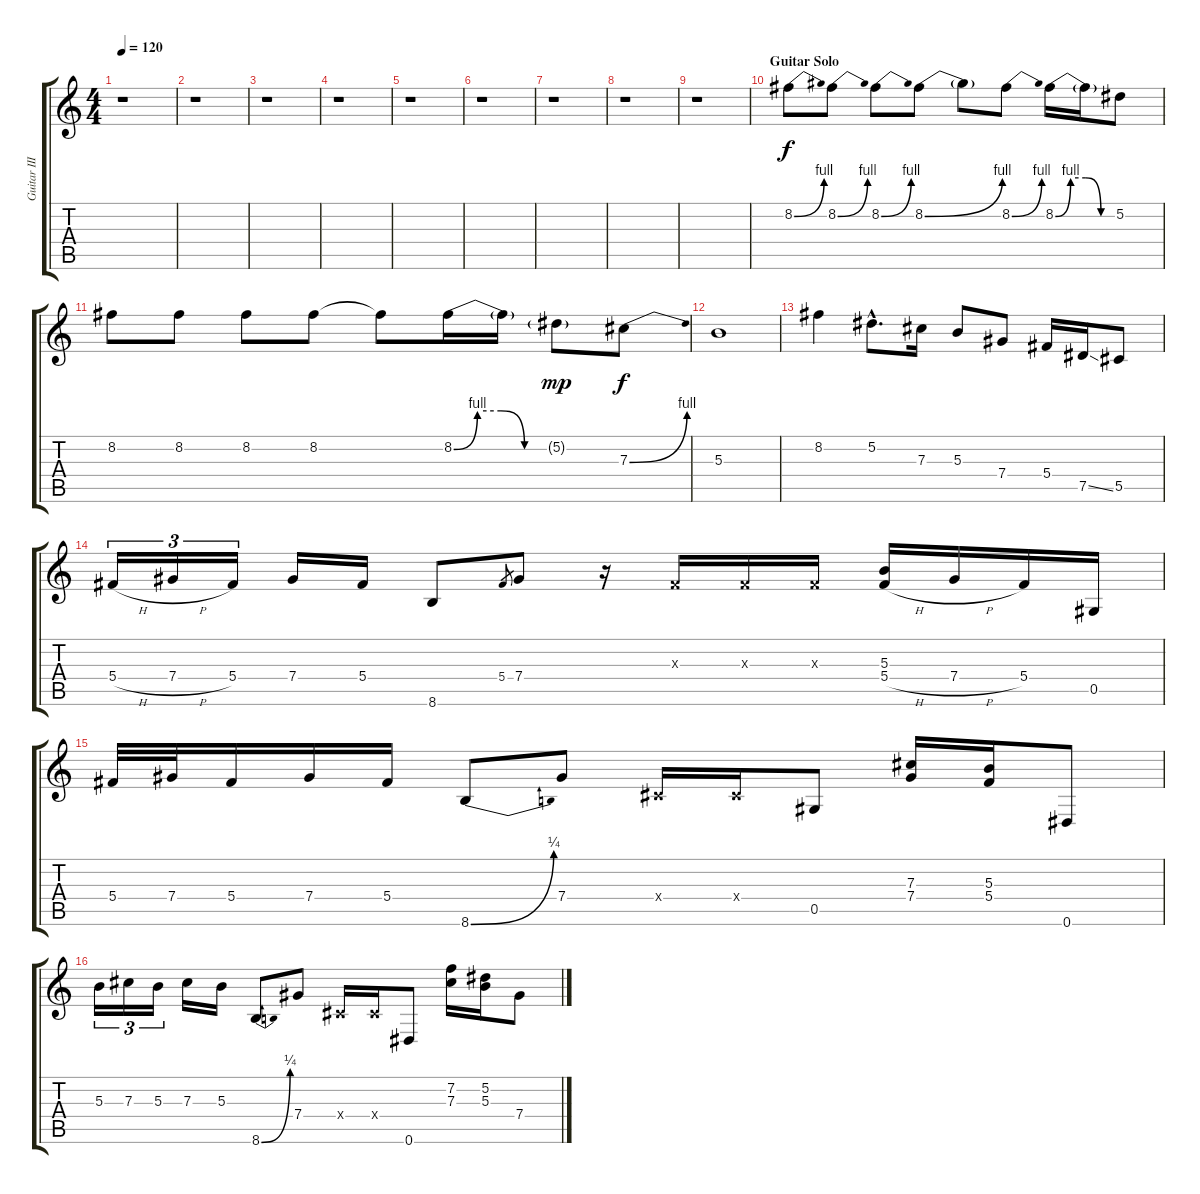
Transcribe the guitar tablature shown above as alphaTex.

\track ("Guitar III" "Guitar III") {instrument overdrivenguitar}
\staff {score tabs}
\tuning (Eb4 Bb3 Gb3 Db3 Ab2 Eb2) {hide}
\ts (4 4)
\tempo 120
\clef g2
\ks c
r.1{dy f} |
r.1 |
r.1 |
r.1 |
r.1 |
r.1 |
r.1 |
r.1 |
r.1 |
\section ("" "Guitar Solo")
8.2{be (bend 0 0 60 4)}.8{balance 13} 8.2{be (bend 0 0 60 4)}.8 8.2{be (bend 0 0 60 4)}.8 8.2{be (bend 0 0 60 4)}.8 8.2{t}.8 8.2{be (bend 0 0 60 4)}.8 8.2{be (custom 0 0 15 4 30 4 45 0 60 0)}.16 8.2{t}.16 5.2.8 |
8.2.8 8.2.8 8.2.8 8.2.8 8.2{t}.8 8.2{be (custom 0 0 15 4 30 4 45 0 60 0)}.16 8.2{t}.16 5.2{g}.8{dy mp} 7.3{be (bend 0 0 60 4)}.8{dy f} |
5.3.1 |
8.2.4 5.2{hac}.8{d} 7.3.16 5.3.8 7.4.8 5.4.16 7.5{ss}.16 5.5.8 |
5.4{h}.16{tu (3 2)} 7.4{h}.16{tu (3 2)} 5.4.16{tu (3 2)} 7.4.16 5.4.16 8.6.8 5.4.8{gr} 7.4.8 r.16 0.3{x}.16 0.3{x}.16 0.3{x}.16 (5.3 5.4{h}).16 7.4{h}.16 5.4.16 0.5.16 |
5.4.32 7.4.32 5.4.16 7.4.16 5.4.16 8.6{be (bend 0 0 60 1)}.8 7.4.8 0.4{x}.16 0.4{x}.16 0.5.8 (7.3 7.4).16 (5.3 5.4).16 0.6.8 |
5.3.16{tu (3 2)} 7.3.16{tu (3 2)} 5.3.16{tu (3 2)} 7.3.16 5.3.16 8.6{be (bend 0 0 60 1)}.8 7.4.8 0.4{x}.16 0.4{x}.16 0.6.8 (7.2 7.3).16 (5.2 5.3).16 7.4.8
